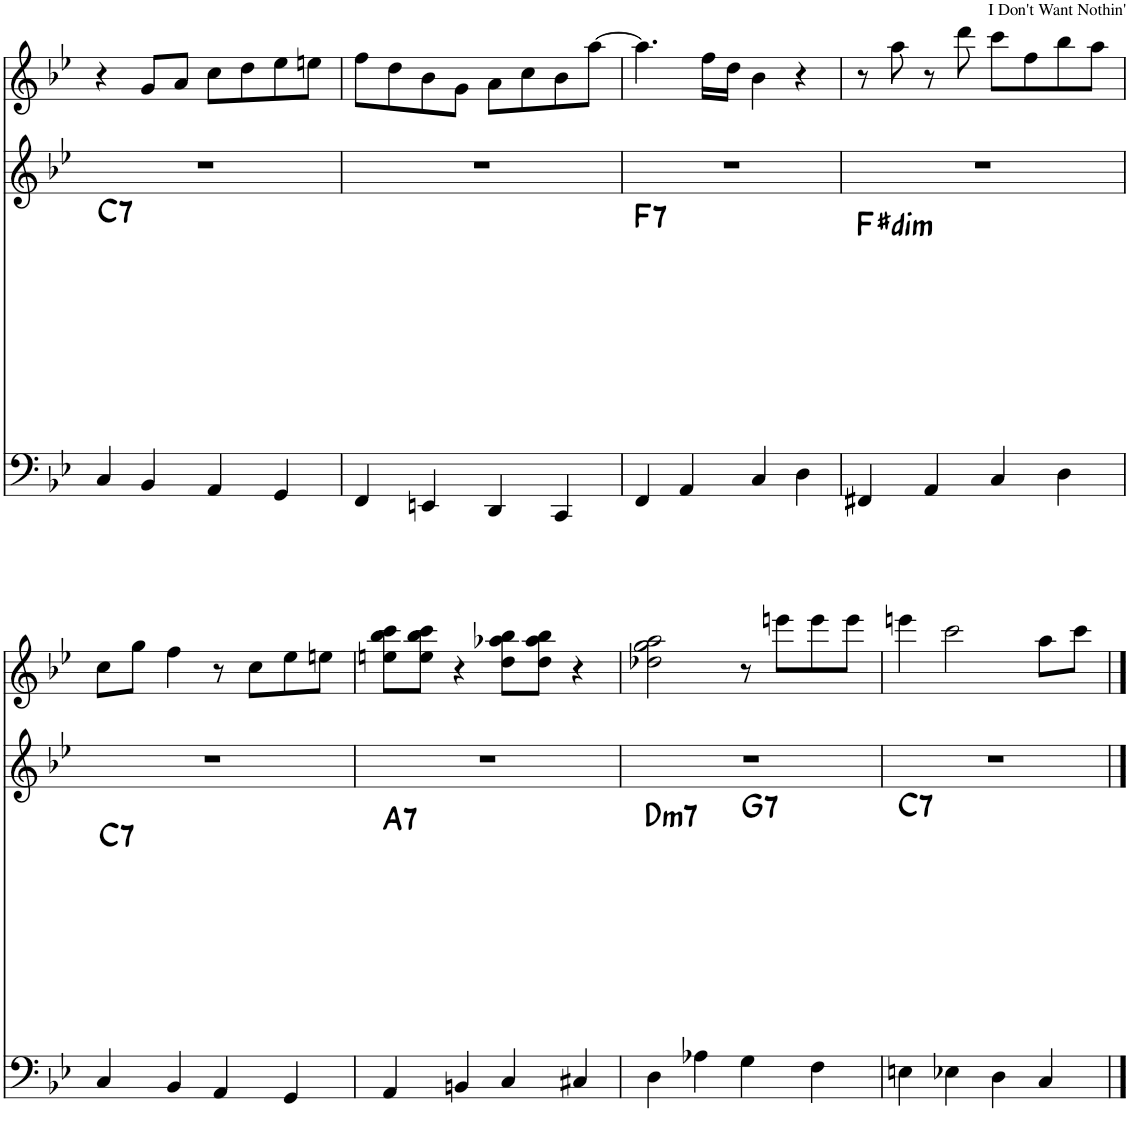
**kern	**harte	**kern	**kern
*part3	*part3	*part2	*part1
*staff3	*	*staff2	*staff1
*I"Fretless Electric Bass	*	*I"Piano	*I"Electronic Organ
*	*	*I'Pno	*I'Elec Org
!!LO:PB:g=z
*clefF4	*	*clefG2	*clefG2
*k[b-e-]	*	*k[b-e-]	*k[b-e-]
*M4/4	*	*M4/4	*M4/4
=60	=60	=60	=60
!	!LO:H:kt=7	!	!
4C/	C:7	1r	4r
4BB-/	.	.	8g/L
.	.	.	8a/J
4AA/	.	.	8cc\L
.	.	.	8dd\
4GG/	.	.	8ee-\
.	.	.	8een\J
=61	=61	=61	=61
4FF/	.	1r	8ff\L
.	.	.	8dd\
4EEn/	.	.	8b-\
.	.	.	8g\J
4DD/	.	.	8a\L
.	.	.	8cc\
4CC/	.	.	8b-\
.	.	.	[8aa\J
=62	=62	=62	=62
!	!LO:H:kt=7	!	!
4FF/	F:7	1r	4.aa\]
4AA/	.	.	.
.	.	.	16ff\LL
.	.	.	16dd\JJ
4C/	.	.	4b-\
4D\	.	.	4r
=63	=63	=63	=63
!	!LO:H:kt=dim	!	!
4FF#X/	F#:dim	1r	8r
.	.	.	8aa\
4AA/	.	.	8r
.	.	.	8ddd\
4C/	.	.	8ccc\L
.	.	.	8ff\
4D\	.	.	8bb-\
.	.	.	8aa\J
!!LO:LB:g=z
=64	=64	=64	=64
!	!LO:H:kt=7	!	!
4C/	C:7	1r	8cc\L
.	.	.	8gg\J
4BB-/	.	.	4ff\
4AA/	.	.	8r
.	.	.	8cc\L
4GG/	.	.	8ee-\
.	.	.	8een\J
=65	=65	=65	=65
!	!LO:H:kt=7	!	!
4AA/	A:7	1r	8een\ 8bb-\ 8ccc\L
.	.	.	8ee\ 8bb-\ 8ccc\J
4BBn/	.	.	4r
4C/	.	.	8dd\ 8aa-X\ 8bb-\L
.	.	.	8dd\ 8aa-\ 8bb-\J
4C#X/	.	.	4r
=66	=66	=66	=66
!	!LO:H:kt=m7	!	!
4D\	D:min7	1r	2dd-X\ 2gg\ 2aa\
4A-X\	.	.	.
!	!LO:H:kt=7	!	!
4G\	G:7	.	8r
.	.	.	8eeen\L
4F\	.	.	8eee\
.	.	.	8eee\J
=67	=67	=67	=67
!	!LO:H:kt=7	!	!
4En\	C:7	1r	4eeen\
4E-X\	.	.	2ccc\
4D\	.	.	.
4C/	.	.	8aa\L
.	.	.	8ccc\J
==	==	==	==
*-	*-	*-	*-
